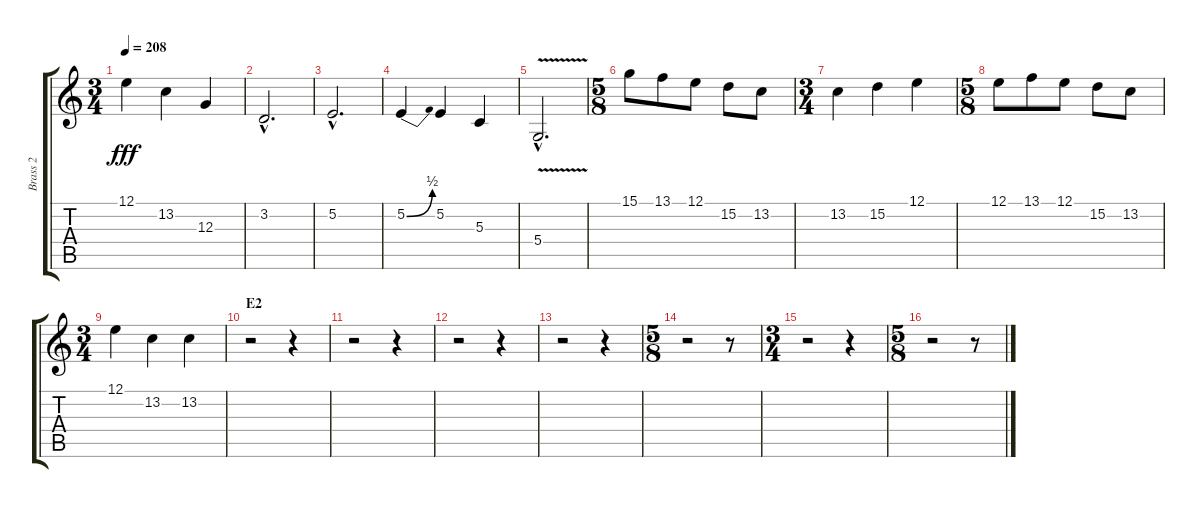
\track ("Brass 2" "Brass 2") {instrument brasssection}
\staff {score tabs}
\tuning (E4 B3 G3 D3 A2 E2) {hide}
\ts (3 4)
\tempo 208
\clef g2
\ks c
12.1.4{dy fff} 13.2.4 12.3.4 |
3.2{hac}.2{d} |
5.2{hac}.2{d} |
5.2{be (bend 0 0 60 2)}.4 5.2.4 5.3.4 |
5.4{v hac}.2{d} |
\ts (5 8)
15.1.8 13.1.8 12.1.8 15.2.8 13.2.8 |
\ts (3 4)
13.2.4 15.2.4 12.1.4 |
\ts (5 8)
12.1.8 13.1.8 12.1.8 15.2.8 13.2.8 |
\ts (3 4)
12.1.4 13.2.4 13.2.4 |
\section ("" "E2")
r.2 r.4 |
r.2 r.4 |
r.2 r.4 |
r.2 r.4 |
\ts (5 8)
r.2 r.8 |
\ts (3 4)
r.2 r.4 |
\ts (5 8)
r.2 r.8
